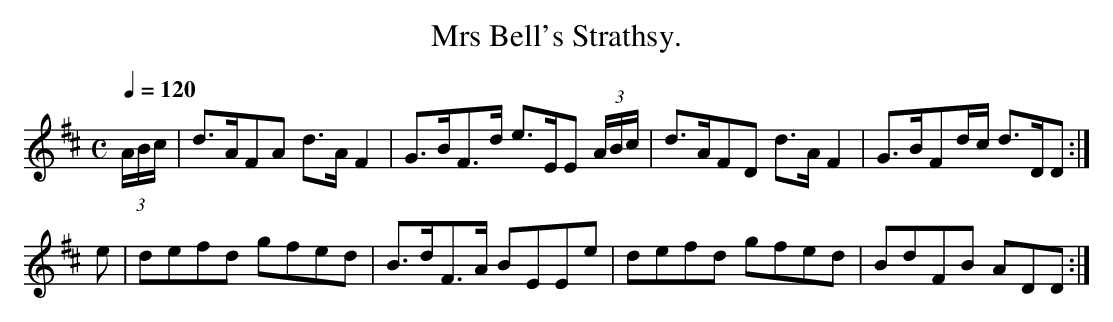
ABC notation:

X:1
T:Mrs Bell's Strathsy.
M:C
L:1/8
Q:1/4=120
K:D
(3A/B/c/|d>AFA d>AF2|G>BF>d e>EE (3A/B/c/|d>AFD d>AF2|G>BFd/c/ d>DD:|
  e     |defd  gfed|B>dF>A BEEe         |defd  gfed|BdFB    ADD:|
